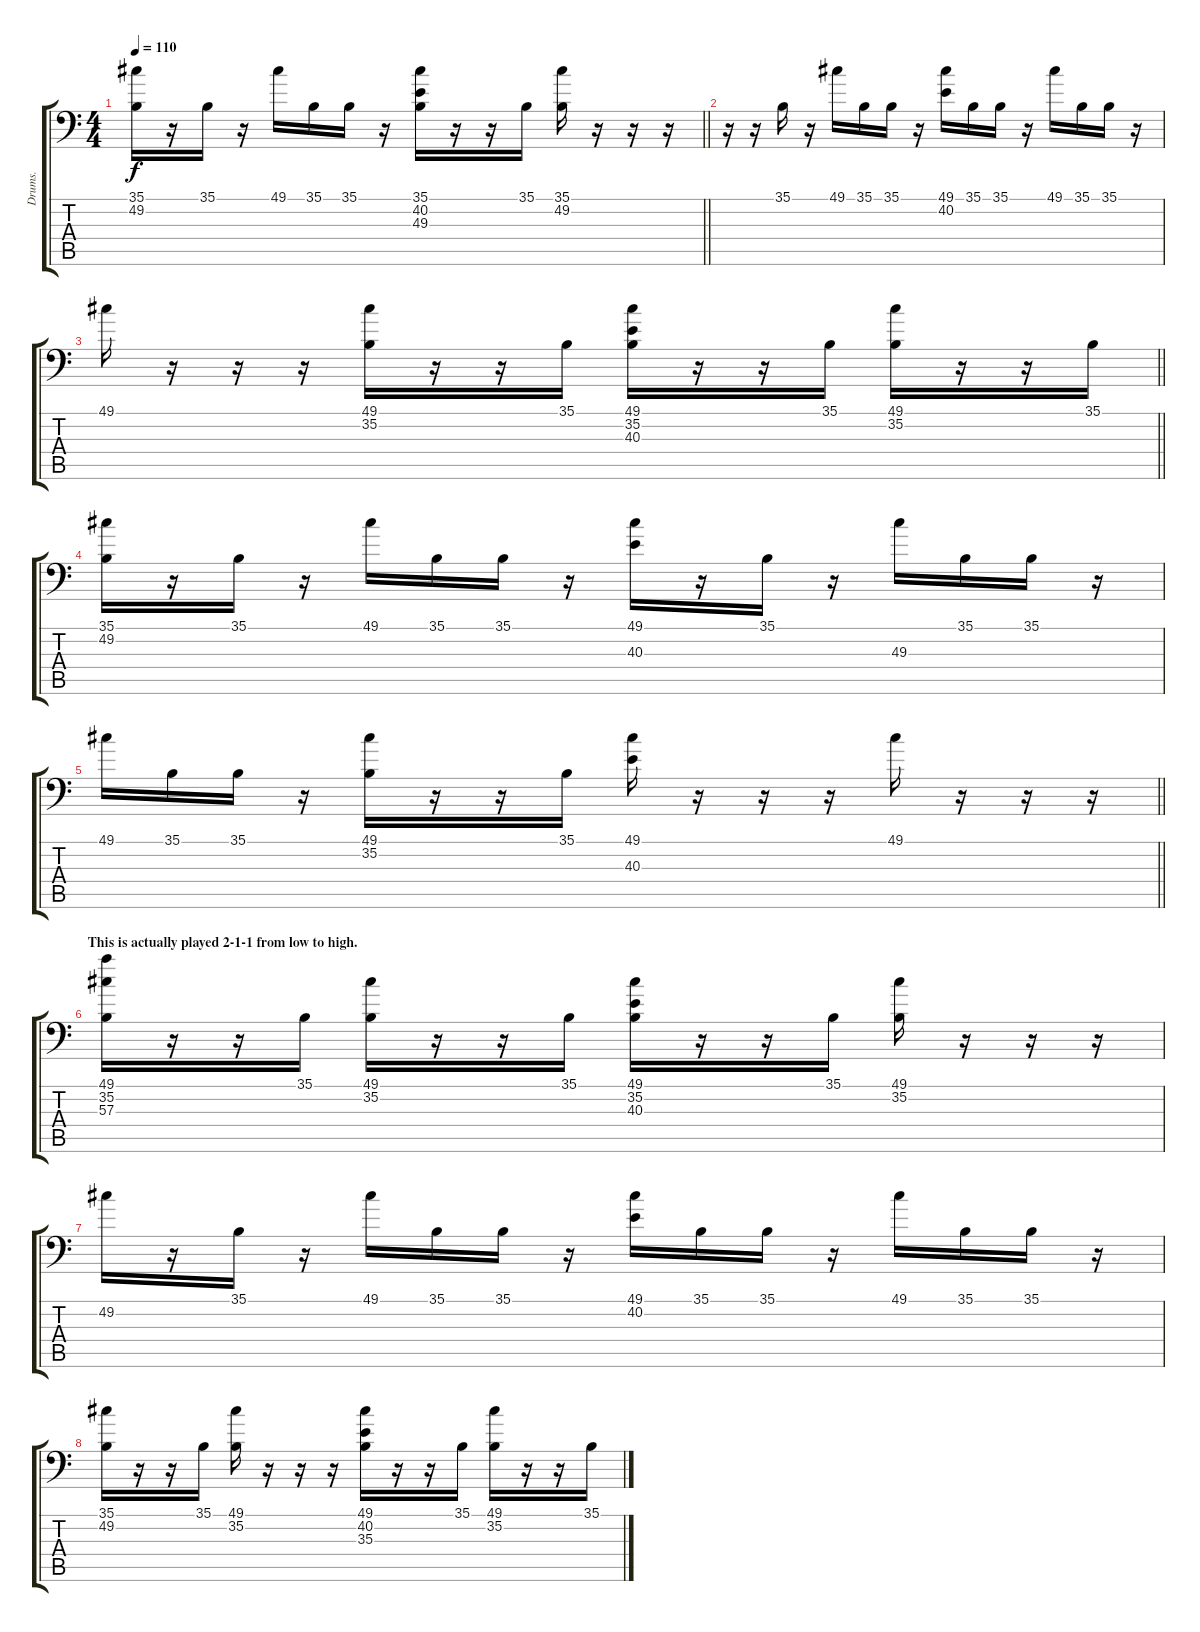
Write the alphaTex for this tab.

\track ("Drums." "Drums.") {instrument acousticgrandpiano}
\staff {score tabs}
\tuning (C-1 C-1 C-1 C-1 C-1 C-1) {hide}
\ts (4 4)
\tempo 110
\clef f4
\barLineRight lightlight
\ks c
(35.1 49.2).16{dy f} r.16 35.1.16 r.16 49.1.16 35.1.16 35.1.16 r.16 (35.1 40.2 49.3).16 r.16 r.16 35.1.16 (35.1 49.2).16 r.16 r.16 r.16 |
r.16 r.16 35.1.16 r.16 49.1.16 35.1.16 35.1.16 r.16 (49.1 40.2).16 35.1.16 35.1.16 r.16 49.1.16 35.1.16 35.1.16 r.16 |
\barLineRight lightlight
49.1.16 r.16 r.16 r.16 (49.1 35.2).16 r.16 r.16 35.1.16 (49.1 35.2 40.3).16 r.16 r.16 35.1.16 (49.1 35.2).16 r.16 r.16 35.1.16 |
(35.1 49.2).16 r.16 35.1.16 r.16 49.1.16 35.1.16 35.1.16 r.16 (49.1 40.3).16 r.16 35.1.16 r.16 49.3.16 35.1.16 35.1.16 r.16 |
\barLineRight lightlight
49.1.16 35.1.16 35.1.16 r.16 (49.1 35.2).16 r.16 r.16 35.1.16 (49.1 40.3).16 r.16 r.16 r.16 49.1.16 r.16 r.16 r.16 |
\section ("" "This is actually played 2-1-1 from low to high.")
(49.1 35.2 57.3).16 r.16 r.16 35.1.16 (49.1 35.2).16 r.16 r.16 35.1.16 (49.1 35.2 40.3).16 r.16 r.16 35.1.16 (49.1 35.2).16 r.16 r.16 r.16 |
49.2.16 r.16 35.1.16 r.16 49.1.16 35.1.16 35.1.16 r.16 (49.1 40.2).16 35.1.16 35.1.16 r.16 49.1.16 35.1.16 35.1.16 r.16 |
(35.1 49.2).16 r.16 r.16 35.1.16 (49.1 35.2).16 r.16 r.16 r.16 (49.1 40.2 35.3).16 r.16 r.16 35.1.16 (49.1 35.2).16 r.16 r.16 35.1.16
